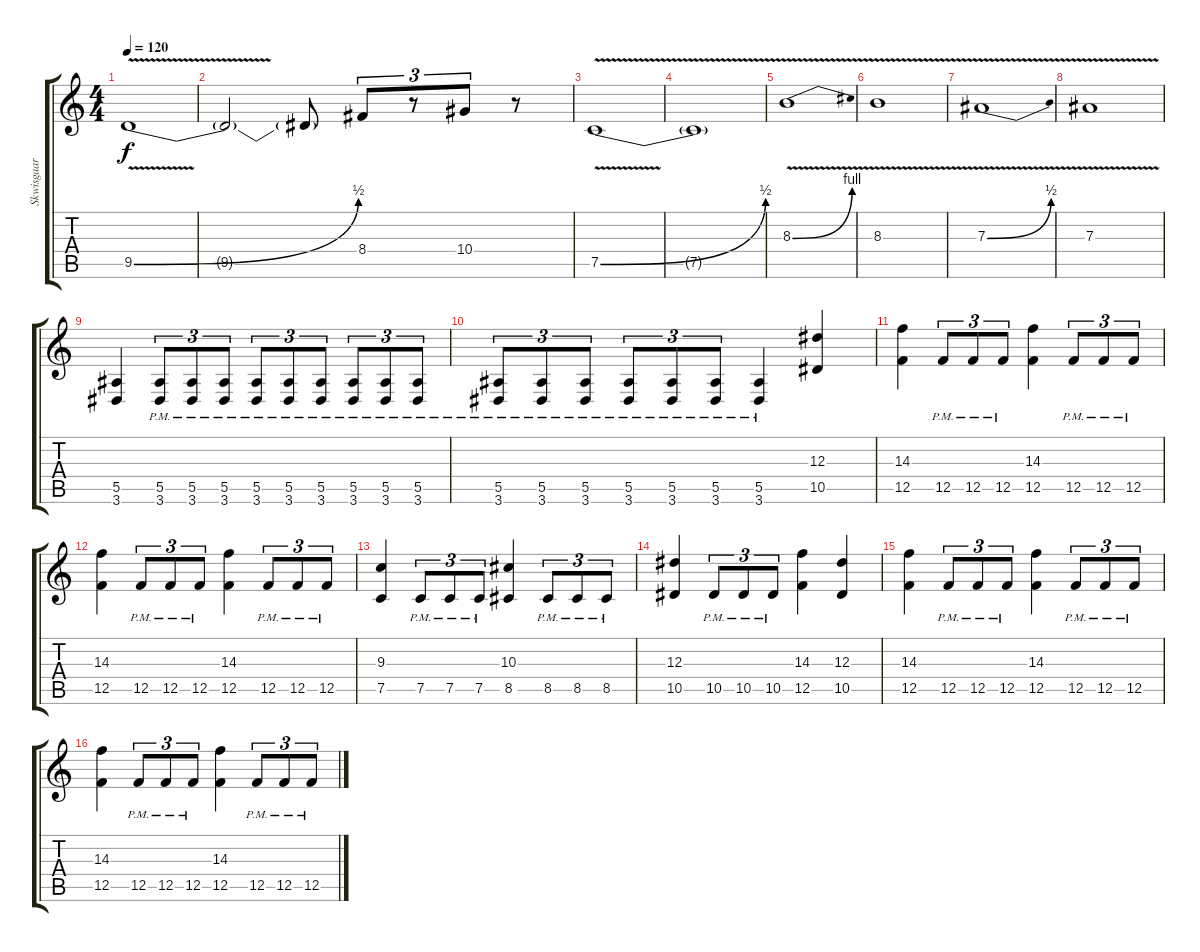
\track ("Skwisgaar Skwigelf (Lead Guitar)" "Skwisgaar ") {instrument distortionguitar}
\staff {score tabs}
\tuning (C4 G3 Eb3 Bb2 F2 C2) {hide}
\ts (4 4)
\tempo 120
\clef g2
\ks c
9.5{be (bend 0 0 60 2) v}.1{dy f} |
9.5{t}.2 9.5{t}.8 8.4.8{tu (3 2)} r.8{tu (3 2)} 10.4.8{tu (3 2)} r.8 |
7.5{be (bend 0 0 60 2) v}.1 |
7.5{t}.1 |
8.3{be (bend 0 0 60 4) v}.1 |
8.3{v}.1 |
7.3{be (bend 0 0 60 2) v}.1 |
7.3{v}.1 |
(5.5 3.6).4 (5.5{pm} 3.6{pm}).8{tu (3 2)} (5.5{pm} 3.6{pm}).8{tu (3 2)} (5.5{pm} 3.6{pm}).8{tu (3 2)} (5.5{pm} 3.6{pm}).8{tu (3 2)} (5.5{pm} 3.6{pm}).8{tu (3 2)} (5.5{pm} 3.6{pm}).8{tu (3 2)} (5.5{pm} 3.6{pm}).8{tu (3 2)} (5.5{pm} 3.6{pm}).8{tu (3 2)} (5.5{pm} 3.6{pm}).8{tu (3 2)} |
(5.5{pm} 3.6{pm}).8{tu (3 2)} (5.5{pm} 3.6{pm}).8{tu (3 2)} (5.5{pm} 3.6{pm}).8{tu (3 2)} (5.5{pm} 3.6{pm}).8{tu (3 2)} (5.5{pm} 3.6{pm}).8{tu (3 2)} (5.5{pm} 3.6{pm}).8{tu (3 2)} (5.5{pm} 3.6{pm}).4 (12.3 10.5).4 |
(14.3 12.5).4 12.5{pm}.8{tu (3 2)} 12.5{pm}.8{tu (3 2)} 12.5{pm}.8{tu (3 2)} (14.3 12.5).4 12.5{pm}.8{tu (3 2)} 12.5{pm}.8{tu (3 2)} 12.5{pm}.8{tu (3 2)} |
(14.3 12.5).4 12.5{pm}.8{tu (3 2)} 12.5{pm}.8{tu (3 2)} 12.5{pm}.8{tu (3 2)} (14.3 12.5).4 12.5{pm}.8{tu (3 2)} 12.5{pm}.8{tu (3 2)} 12.5{pm}.8{tu (3 2)} |
(9.3 7.5).4 7.5{pm}.8{tu (3 2)} 7.5{pm}.8{tu (3 2)} 7.5{pm}.8{tu (3 2)} (10.3 8.5).4 8.5{pm}.8{tu (3 2)} 8.5{pm}.8{tu (3 2)} 8.5{pm}.8{tu (3 2)} |
(12.3 10.5).4 10.5{pm}.8{tu (3 2)} 10.5{pm}.8{tu (3 2)} 10.5{pm}.8{tu (3 2)} (14.3 12.5).4 (12.3 10.5).4 |
(14.3 12.5).4 12.5{pm}.8{tu (3 2)} 12.5{pm}.8{tu (3 2)} 12.5{pm}.8{tu (3 2)} (14.3 12.5).4 12.5{pm}.8{tu (3 2)} 12.5{pm}.8{tu (3 2)} 12.5{pm}.8{tu (3 2)} |
(14.3 12.5).4 12.5{pm}.8{tu (3 2)} 12.5{pm}.8{tu (3 2)} 12.5{pm}.8{tu (3 2)} (14.3 12.5).4 12.5{pm}.8{tu (3 2)} 12.5{pm}.8{tu (3 2)} 12.5{pm}.8{tu (3 2)}
